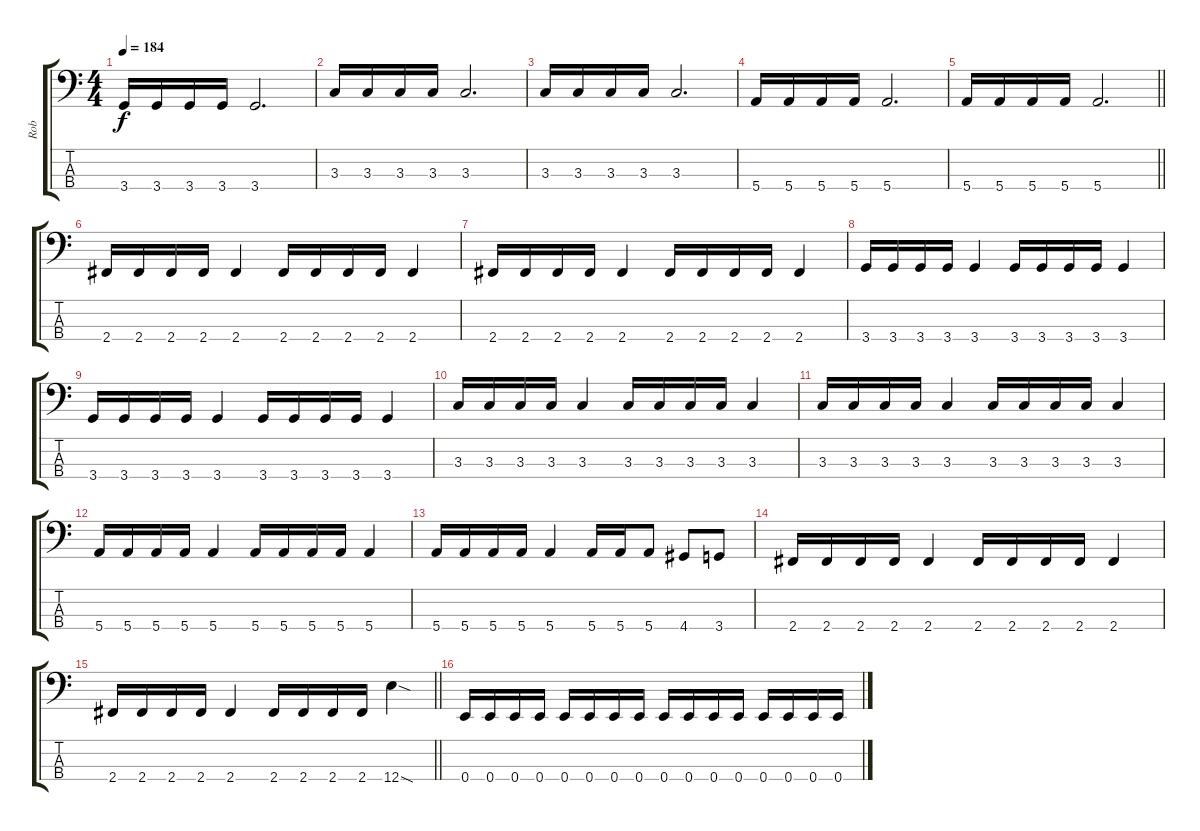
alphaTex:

\track ("Rob" "Rob") {instrument electricbassfinger}
\staff {score tabs}
\tuning (G2 D2 A1 E1) {hide}
\ts (4 4)
\tempo 184
\clef f4
\ks c
3.4.16{dy f} 3.4.16 3.4.16 3.4.16 3.4.2{d} |
3.3.16 3.3.16 3.3.16 3.3.16 3.3.2{d} |
3.3.16 3.3.16 3.3.16 3.3.16 3.3.2{d} |
5.4.16 5.4.16 5.4.16 5.4.16 5.4.2{d} |
\barLineRight lightlight
5.4.16 5.4.16 5.4.16 5.4.16 5.4.2{d} |
2.4.16 2.4.16 2.4.16 2.4.16 2.4.4 2.4.16 2.4.16 2.4.16 2.4.16 2.4.4 |
2.4.16 2.4.16 2.4.16 2.4.16 2.4.4 2.4.16 2.4.16 2.4.16 2.4.16 2.4.4 |
3.4.16 3.4.16 3.4.16 3.4.16 3.4.4 3.4.16 3.4.16 3.4.16 3.4.16 3.4.4 |
3.4.16 3.4.16 3.4.16 3.4.16 3.4.4 3.4.16 3.4.16 3.4.16 3.4.16 3.4.4 |
3.3.16 3.3.16 3.3.16 3.3.16 3.3.4 3.3.16 3.3.16 3.3.16 3.3.16 3.3.4 |
3.3.16 3.3.16 3.3.16 3.3.16 3.3.4 3.3.16 3.3.16 3.3.16 3.3.16 3.3.4 |
5.4.16 5.4.16 5.4.16 5.4.16 5.4.4 5.4.16 5.4.16 5.4.16 5.4.16 5.4.4 |
5.4.16 5.4.16 5.4.16 5.4.16 5.4.4 5.4.16 5.4.16 5.4.8 4.4.8 3.4.8 |
2.4.16 2.4.16 2.4.16 2.4.16 2.4.4 2.4.16 2.4.16 2.4.16 2.4.16 2.4.4 |
\barLineRight lightlight
2.4.16 2.4.16 2.4.16 2.4.16 2.4.4 2.4.16 2.4.16 2.4.16 2.4.16 12.4{sod}.4 |
0.4.16 0.4.16 0.4.16 0.4.16 0.4.16 0.4.16 0.4.16 0.4.16 0.4.16 0.4.16 0.4.16 0.4.16 0.4.16 0.4.16 0.4.16 0.4.16
